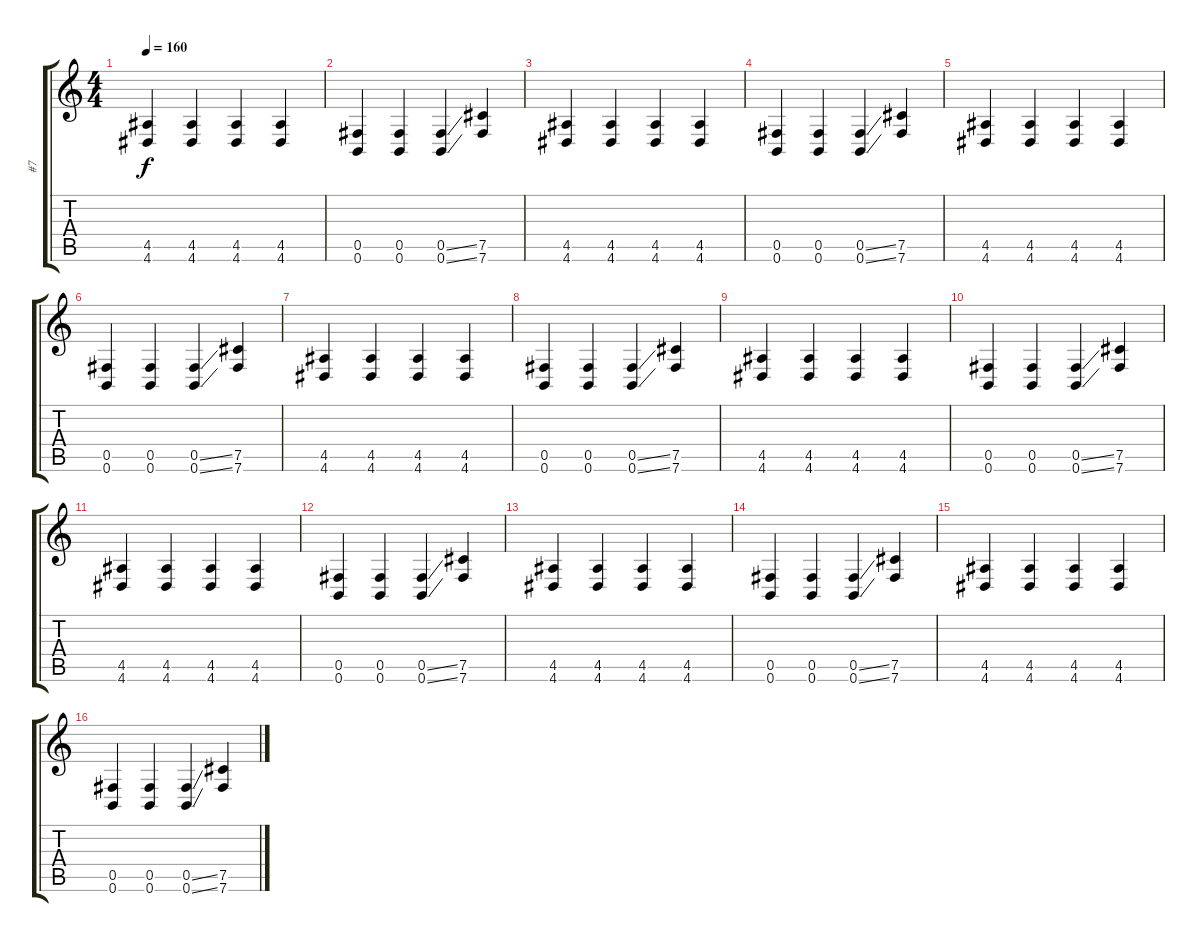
\track ("#7" "#7") {instrument distortionguitar}
\staff {score tabs}
\tuning (Db4 Ab3 E3 B2 Gb2 B1) {hide}
\ts (4 4)
\tempo 160
\clef g2
\ks c
(4.5 4.6).4{dy f} (4.5 4.6).4 (4.5 4.6).4 (4.5 4.6).4 |
(0.5 0.6).4 (0.5 0.6).4 (0.5{ss} 0.6{ss}).4 (7.5 7.6).4 |
(4.5 4.6).4 (4.5 4.6).4 (4.5 4.6).4 (4.5 4.6).4 |
(0.5 0.6).4 (0.5 0.6).4 (0.5{ss} 0.6{ss}).4 (7.5 7.6).4 |
(4.5 4.6).4 (4.5 4.6).4 (4.5 4.6).4 (4.5 4.6).4 |
(0.5 0.6).4 (0.5 0.6).4 (0.5{ss} 0.6{ss}).4 (7.5 7.6).4 |
(4.5 4.6).4 (4.5 4.6).4 (4.5 4.6).4 (4.5 4.6).4 |
(0.5 0.6).4 (0.5 0.6).4 (0.5{ss} 0.6{ss}).4 (7.5 7.6).4 |
(4.5 4.6).4 (4.5 4.6).4 (4.5 4.6).4 (4.5 4.6).4 |
(0.5 0.6).4 (0.5 0.6).4 (0.5{ss} 0.6{ss}).4 (7.5 7.6).4 |
(4.5 4.6).4 (4.5 4.6).4 (4.5 4.6).4 (4.5 4.6).4 |
(0.5 0.6).4 (0.5 0.6).4 (0.5{ss} 0.6{ss}).4 (7.5 7.6).4 |
(4.5 4.6).4 (4.5 4.6).4 (4.5 4.6).4 (4.5 4.6).4 |
(0.5 0.6).4 (0.5 0.6).4 (0.5{ss} 0.6{ss}).4 (7.5 7.6).4 |
(4.5 4.6).4 (4.5 4.6).4 (4.5 4.6).4 (4.5 4.6).4 |
(0.5 0.6).4 (0.5 0.6).4 (0.5{ss} 0.6{ss}).4 (7.5 7.6).4
